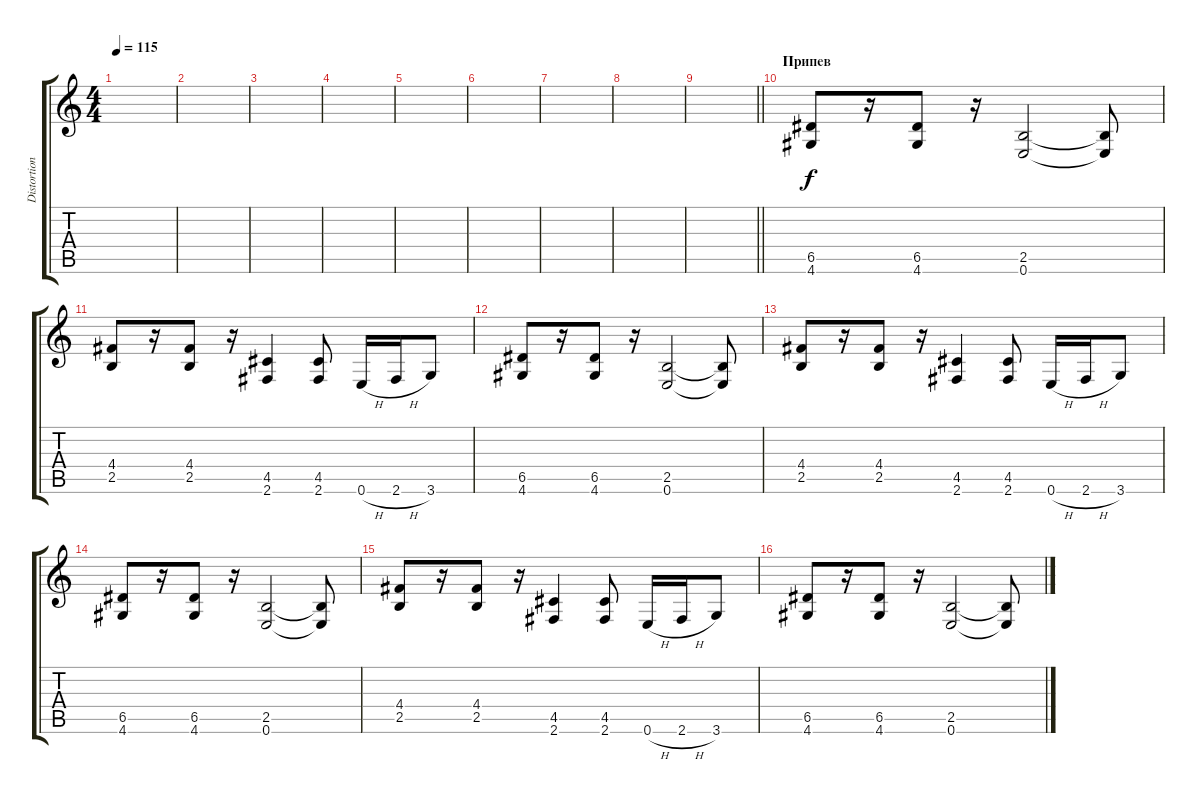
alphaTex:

\track ("Distortion" "Distortion") {instrument distortionguitar}
\staff {score tabs}
\tuning (E4 B3 G3 D3 A2 E2) {hide}
\ts (4 4)
\tempo 115
\clef g2
\ks c
|
|
|
|
|
|
|
|
\barLineRight lightlight
|
\section ("" "Припев")
(6.5 4.6).8 r.16 (6.5 4.6).8 r.16 (2.5 0.6).2 (2.5{t} 0.6{t}).8 |
(4.4 2.5).8 r.16 (4.4 2.5).8 r.16 (4.5 2.6).4 (4.5 2.6).8 0.6{h}.16 2.6{h}.16 3.6.8 |
(6.5 4.6).8 r.16 (6.5 4.6).8 r.16 (2.5 0.6).2 (2.5{t} 0.6{t}).8 |
(4.4 2.5).8 r.16 (4.4 2.5).8 r.16 (4.5 2.6).4 (4.5 2.6).8 0.6{h}.16 2.6{h}.16 3.6.8 |
(6.5 4.6).8 r.16 (6.5 4.6).8 r.16 (2.5 0.6).2 (2.5{t} 0.6{t}).8 |
(4.4 2.5).8 r.16 (4.4 2.5).8 r.16 (4.5 2.6).4 (4.5 2.6).8 0.6{h}.16 2.6{h}.16 3.6.8 |
(6.5 4.6).8 r.16 (6.5 4.6).8 r.16 (2.5 0.6).2 (2.5{t} 0.6{t}).8
